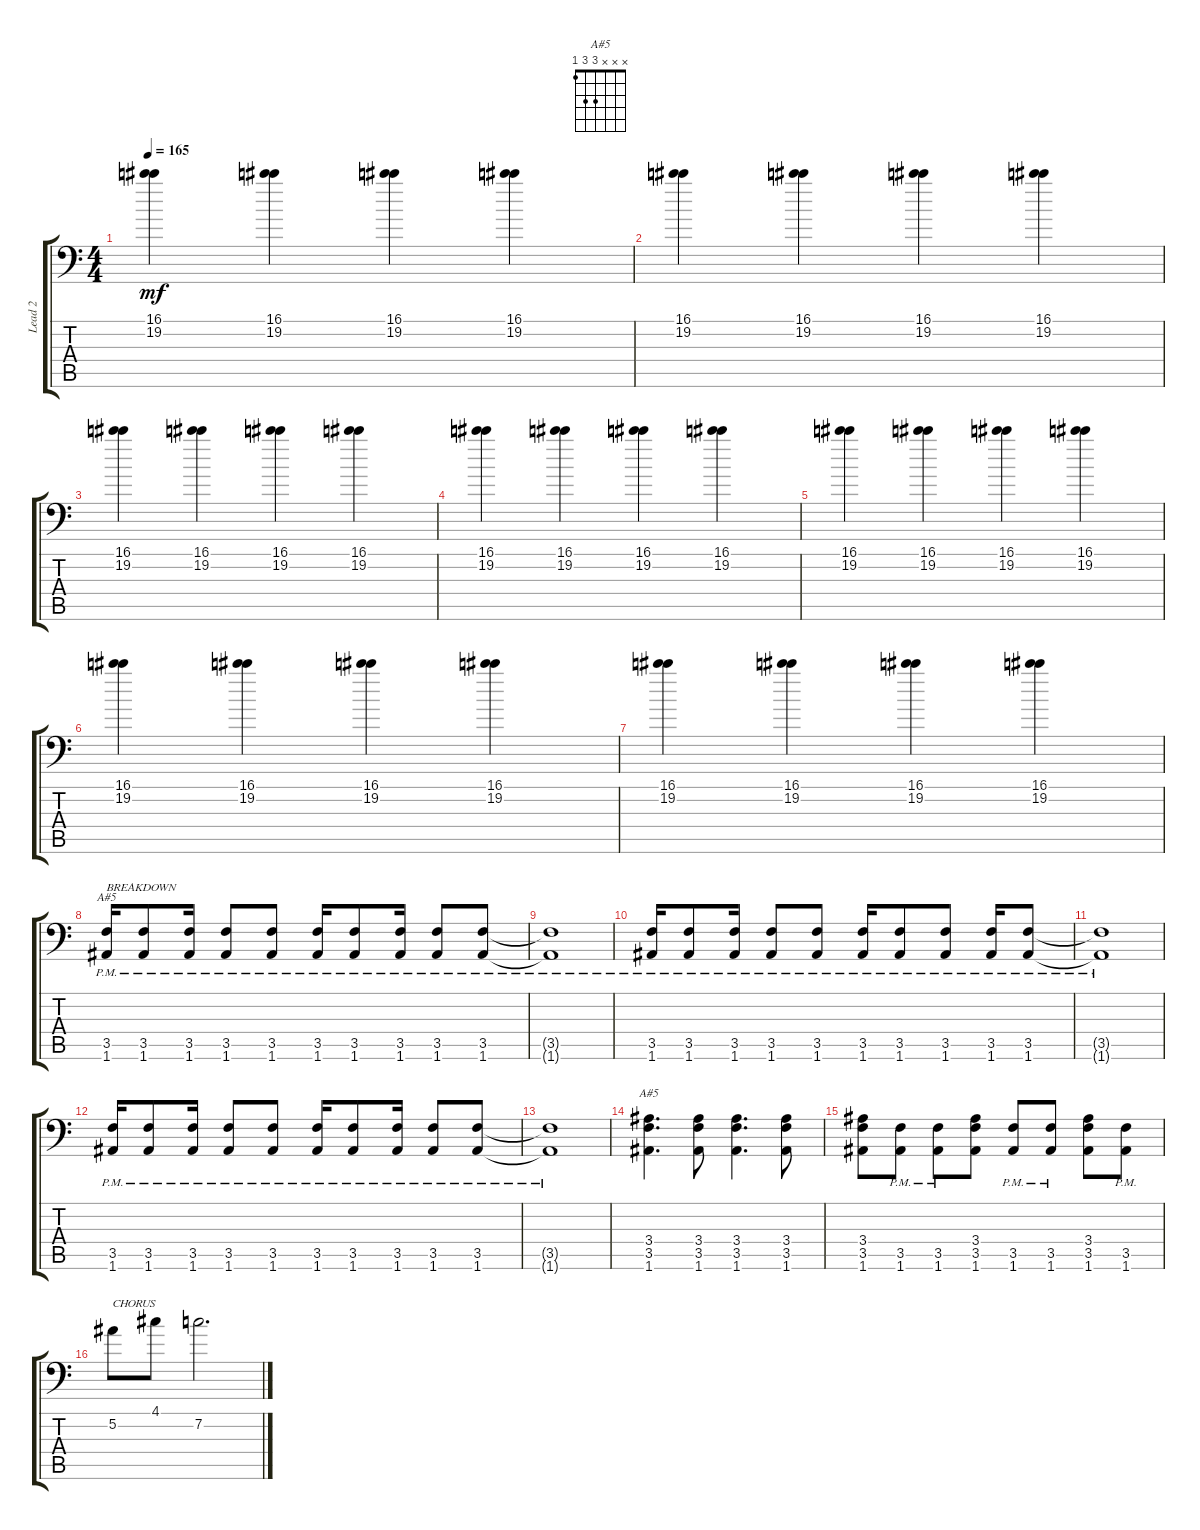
\track ("Lead 2" "Lead 2") {instrument overdrivenguitar}
\staff {score tabs}
\tuning (A3 F3 C3 G2 D2 A1) {hide}
\chord ("A#5" x x x x 3 1)
\chord ("A#5" x x x 3 3 1)
\ts (4 4)
\tempo 165
\clef f4
\ks c
(16.1 19.2).4{dy mf} (16.1 19.2).4 (16.1 19.2).4 (16.1 19.2).4 |
(16.1 19.2).4 (16.1 19.2).4 (16.1 19.2).4 (16.1 19.2).4 |
(16.1 19.2).4 (16.1 19.2).4 (16.1 19.2).4 (16.1 19.2).4 |
(16.1 19.2).4 (16.1 19.2).4 (16.1 19.2).4 (16.1 19.2).4 |
(16.1 19.2).4 (16.1 19.2).4 (16.1 19.2).4 (16.1 19.2).4 |
(16.1 19.2).4 (16.1 19.2).4 (16.1 19.2).4 (16.1 19.2).4 |
(16.1 19.2).4 (16.1 19.2).4 (16.1 19.2).4 (16.1 19.2).4 |
(3.5{pm} 1.6{pm}).16{ch "A#5" txt "BREAKDOWN"} (3.5{pm} 1.6{pm}).8 (3.5{pm} 1.6{pm}).16 (3.5{pm} 1.6{pm}).8 (3.5{pm} 1.6{pm}).8 (3.5{pm} 1.6{pm}).16 (3.5{pm} 1.6{pm}).8 (3.5{pm} 1.6{pm}).16 (3.5{pm} 1.6{pm}).8 (3.5{pm} 1.6{pm}).8 |
(3.5{pm t} 1.6{pm t}).1 |
(3.5{pm} 1.6{pm}).16 (3.5{pm} 1.6{pm}).8 (3.5{pm} 1.6{pm}).16 (3.5{pm} 1.6{pm}).8 (3.5{pm} 1.6{pm}).8 (3.5{pm} 1.6{pm}).16 (3.5{pm} 1.6{pm}).8 (3.5{pm} 1.6{pm}).8 (3.5{pm} 1.6{pm}).16 (3.5{pm} 1.6{pm}).8 |
(3.5{pm t} 1.6{pm t}).1 |
(3.5{pm} 1.6{pm}).16 (3.5{pm} 1.6{pm}).8 (3.5{pm} 1.6{pm}).16 (3.5{pm} 1.6{pm}).8 (3.5{pm} 1.6{pm}).8 (3.5{pm} 1.6{pm}).16 (3.5{pm} 1.6{pm}).8 (3.5{pm} 1.6{pm}).16 (3.5{pm} 1.6{pm}).8 (3.5{pm} 1.6{pm}).8 |
(3.5{pm t} 1.6{pm t}).1 |
(3.4 3.5 1.6).4{d ch "A#5"} (3.4 3.5 1.6).8 (3.4 3.5 1.6).4{d} (3.4 3.5 1.6).8 |
(3.4 3.5 1.6).8 (3.5{pm} 1.6{pm}).8 (3.5{pm} 1.6{pm}).8 (3.4 3.5 1.6).8 (3.5{pm} 1.6{pm}).8 (3.5{pm} 1.6{pm}).8 (3.4 3.5 1.6).8 (3.5{pm} 1.6{pm}).8 |
5.2.8{txt "CHORUS"} 4.1.8 7.2.2{d}
